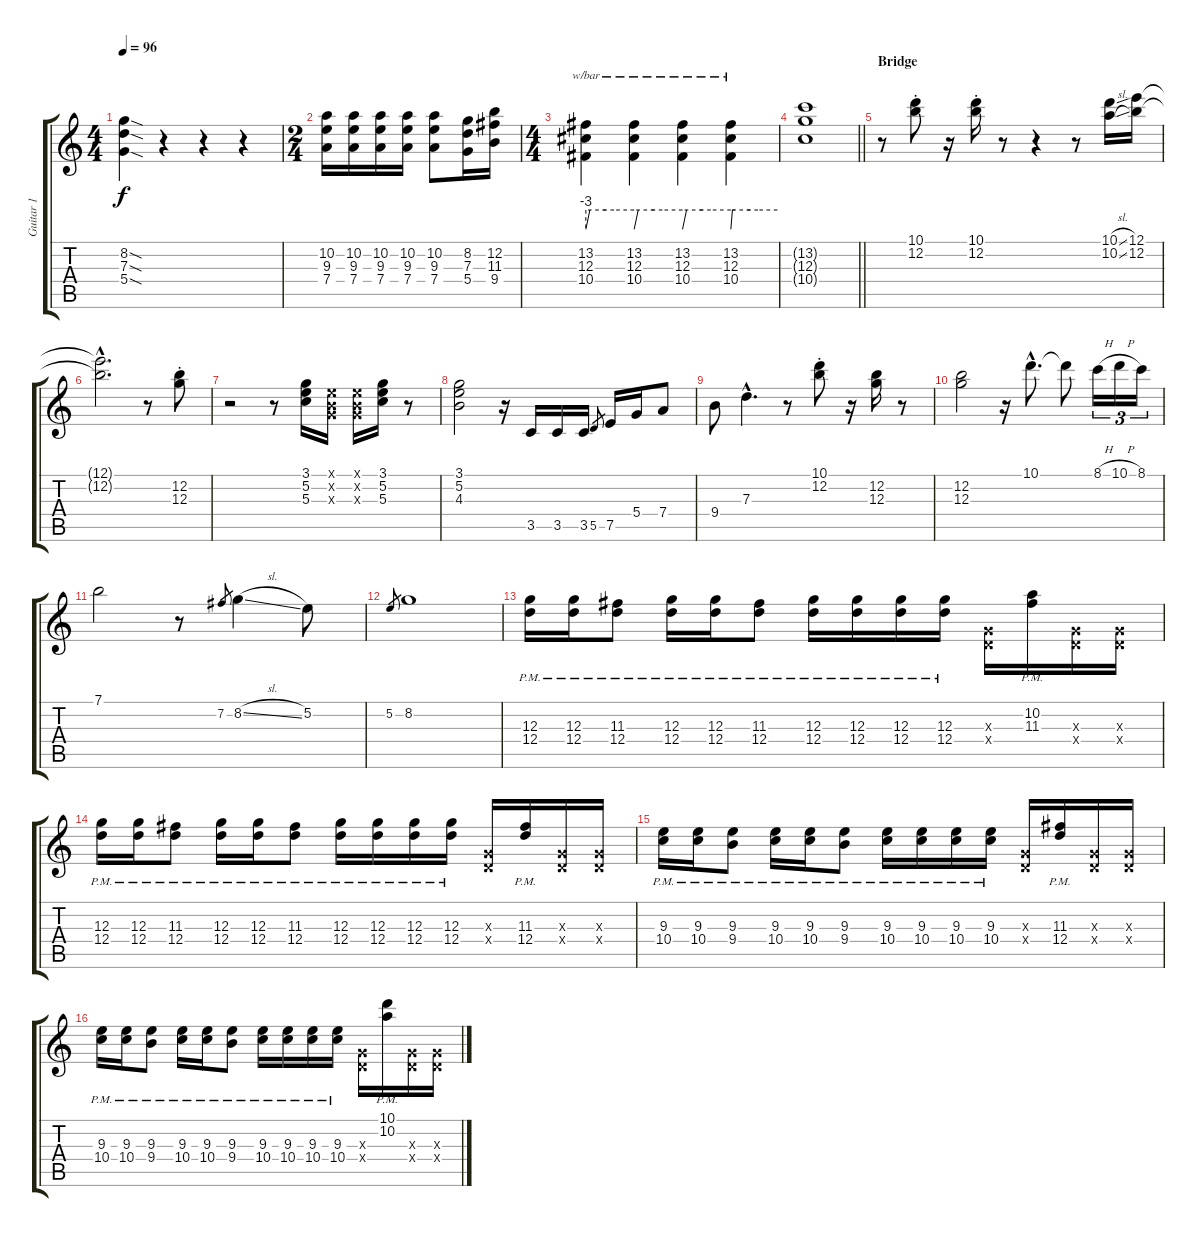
\track ("Guitar 1" "Guitar 1") {instrument overdrivenguitar}
\staff {score tabs}
\tuning (E4 B3 G3 D3 A2 E2) {hide}
\ts (4 4)
\tempo 96
\clef g2
\ks c
(8.2{sod} 7.3{sod} 5.4{sod}).4{dy f} r.4 r.4 r.4 |
\ts (2 4)
(10.2 9.3 7.4).16 (10.2 9.3 7.4).16 (10.2 9.3 7.4).16 (10.2 9.3 7.4).16 (10.2 9.3 7.4).8 (8.2 7.3 5.4).16 (12.2 11.3 9.4).16 |
\ts (4 4)
(13.2 12.3 10.4).4{tbe (custom default 0 -12 5 0 25 0 35 0 60 0)} (13.2 12.3 10.4).4{tbe (custom default 0 -12 5 0 25 0 35 0 60 0)} (13.2 12.3 10.4).4{tbe (custom default 0 -12 5 0 25 0 35 0 60 0)} (13.2 12.3 10.4).4{tbe (custom default 0 -12 2 0 5 0 25 0 35 0 60 0)} |
\barLineRight lightlight
(13.2{t} 12.3{t} 10.4{t}).1 |
\section ("" "Bridge")
r.8 (10.1{st} 12.2{st}).8{volume 13 instrument electricguitarjazz} r.16 (10.1{st} 12.2{st}).16 r.8 r.4 r.8 (10.1{sl} 10.2{sl}).16 (12.1 12.2).16 |
(12.1{hac t} 12.2{hac t}).2{d} r.8 (12.2{st} 12.3{st}).8 |
r.2 r.8 (3.1 5.2 5.3).16 (0.1{x} 0.2{x} 0.3{x}).16 (0.1{x} 0.2{x} 0.3{x}).16 (3.1 5.2 5.3).16 r.8 |
(3.1 5.2 4.3).2 r.16 3.5.16 3.5.16 3.5.16 5.5.8{gr} 7.5.16 5.4.16 7.4.8 |
9.4.8 7.3{hac}.4{d} r.8 (10.1{st} 12.2{st}).8 r.16 (12.2 12.3).16 r.8 |
(12.2 12.3).2 r.16 10.1{hac}.8{d} 10.1{t}.8 8.1{h}.16{tu (3 2)} 10.1{h}.16{tu (3 2)} 8.1.16{tu (3 2)} |
7.1.2 r.8 7.2.8{gr} 8.2{sl}.4 5.2.8 |
5.2.8{gr} 8.2.1 |
(12.3{pm} 12.4{pm}).16 (12.3{pm} 12.4{pm}).16 (11.3{pm} 12.4{pm}).8 (12.3{pm} 12.4{pm}).16 (12.3{pm} 12.4{pm}).16 (11.3{pm} 12.4{pm}).8 (12.3{pm} 12.4{pm}).16 (12.3{pm} 12.4{pm}).16 (12.3{pm} 12.4{pm}).16 (12.3{pm} 12.4{pm}).16 (0.3{x} 0.4{x}).16 (10.2{pm} 11.3{pm}).16 (0.3{x} 0.4{x}).16 (0.3{x} 0.4{x}).16 |
(12.3{pm} 12.4{pm}).16 (12.3{pm} 12.4{pm}).16 (11.3{pm} 12.4{pm}).8 (12.3{pm} 12.4{pm}).16 (12.3{pm} 12.4{pm}).16 (11.3{pm} 12.4{pm}).8 (12.3{pm} 12.4{pm}).16 (12.3{pm} 12.4{pm}).16 (12.3{pm} 12.4{pm}).16 (12.3{pm} 12.4{pm}).16 (0.3{x} 0.4{x}).16 (11.3{pm} 12.4{pm}).16 (0.3{x} 0.4{x}).16 (0.3{x} 0.4{x}).16 |
(9.3{pm} 10.4{pm}).16 (9.3{pm} 10.4{pm}).16 (9.3{pm} 9.4{pm}).8 (9.3{pm} 10.4{pm}).16 (9.3{pm} 10.4{pm}).16 (9.3{pm} 9.4{pm}).8 (9.3{pm} 10.4{pm}).16 (9.3{pm} 10.4{pm}).16 (9.3{pm} 10.4{pm}).16 (9.3{pm} 10.4{pm}).16 (0.3{x} 0.4{x}).16 (11.3{pm} 12.4{pm}).16 (0.3{x} 0.4{x}).16 (0.3{x} 0.4{x}).16 |
(9.3{pm} 10.4{pm}).16 (9.3{pm} 10.4{pm}).16 (9.3{pm} 9.4{pm}).8 (9.3{pm} 10.4{pm}).16 (9.3{pm} 10.4{pm}).16 (9.3{pm} 9.4{pm}).8 (9.3{pm} 10.4{pm}).16 (9.3{pm} 10.4{pm}).16 (9.3{pm} 10.4{pm}).16 (9.3{pm} 10.4{pm}).16 (0.3{x} 0.4{x}).16 (10.1{pm} 10.2{pm}).16 (0.3{x} 0.4{x}).16 (0.3{x} 0.4{x}).16
